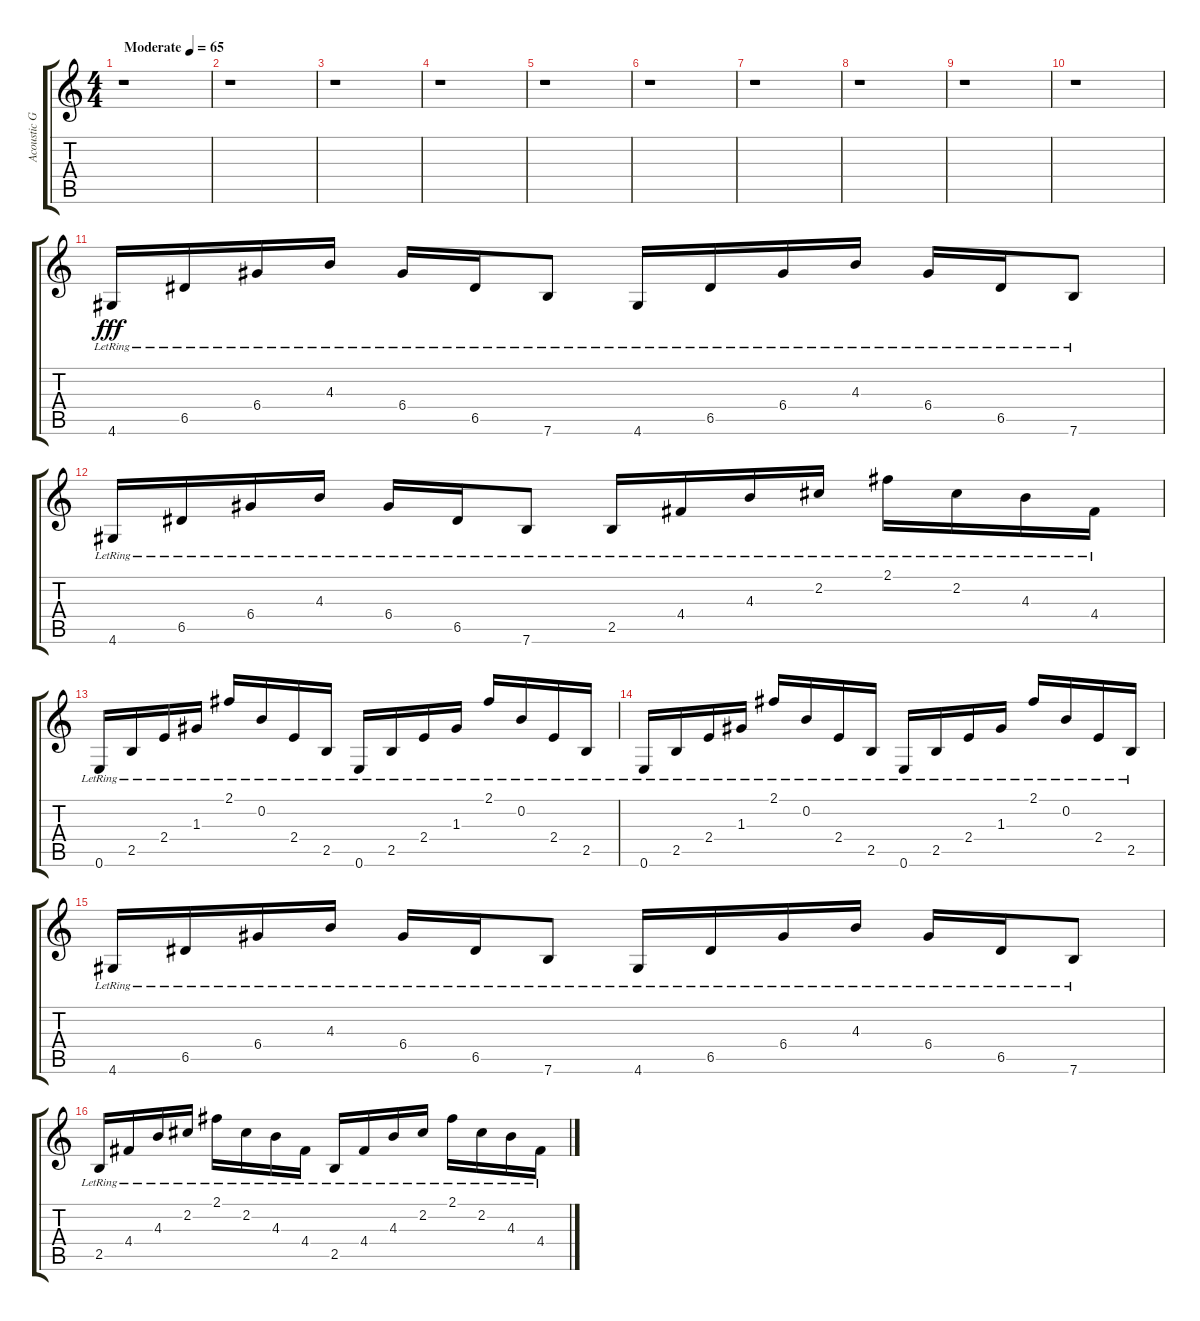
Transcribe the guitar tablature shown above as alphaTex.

\track ("Acoustic Guitar" "Acoustic G") {instrument acousticguitarsteel}
\staff {score tabs}
\tuning (E4 B3 G3 D3 A2 E2) {hide}
\ts (4 4)
\tempo (65 "Moderate")
\clef g2
\ks c
r.1{dy fff instrument acousticguitarsteel} |
r.1 |
r.1 |
r.1 |
r.1 |
r.1 |
r.1 |
r.1 |
r.1 |
r.1 |
4.6{lr}.16 6.5{lr}.16 6.4{lr}.16 4.3{lr}.16 6.4{lr}.16 6.5{lr}.16 7.6{lr}.8 4.6{lr}.16 6.5{lr}.16 6.4{lr}.16 4.3{lr}.16 6.4{lr}.16 6.5{lr}.16 7.6{lr}.8 |
4.6{lr}.16 6.5{lr}.16 6.4{lr}.16 4.3{lr}.16 6.4{lr}.16 6.5{lr}.16 7.6{lr}.8 2.5{lr}.16 4.4{lr}.16 4.3{lr}.16 2.2{lr}.16 2.1{lr}.16 2.2{lr}.16 4.3{lr}.16 4.4{lr}.16 |
0.6{lr}.16 2.5{lr}.16 2.4{lr}.16 1.3{lr}.16 2.1{lr}.16 0.2{lr}.16 2.4{lr}.16 2.5{lr}.16 0.6{lr}.16 2.5{lr}.16 2.4{lr}.16 1.3{lr}.16 2.1{lr}.16 0.2{lr}.16 2.4{lr}.16 2.5{lr}.16 |
0.6{lr}.16 2.5{lr}.16 2.4{lr}.16 1.3{lr}.16 2.1{lr}.16 0.2{lr}.16 2.4{lr}.16 2.5{lr}.16 0.6{lr}.16 2.5{lr}.16 2.4{lr}.16 1.3{lr}.16 2.1{lr}.16 0.2{lr}.16 2.4{lr}.16 2.5{lr}.16 |
4.6{lr}.16 6.5{lr}.16 6.4{lr}.16 4.3{lr}.16 6.4{lr}.16 6.5{lr}.16 7.6{lr}.8 4.6{lr}.16 6.5{lr}.16 6.4{lr}.16 4.3{lr}.16 6.4{lr}.16 6.5{lr}.16 7.6{lr}.8 |
2.5{lr}.16 4.4{lr}.16 4.3{lr}.16 2.2{lr}.16 2.1{lr}.16 2.2{lr}.16 4.3{lr}.16 4.4{lr}.16 2.5{lr}.16 4.4{lr}.16 4.3{lr}.16 2.2{lr}.16 2.1{lr}.16 2.2{lr}.16 4.3{lr}.16 4.4{lr}.16
